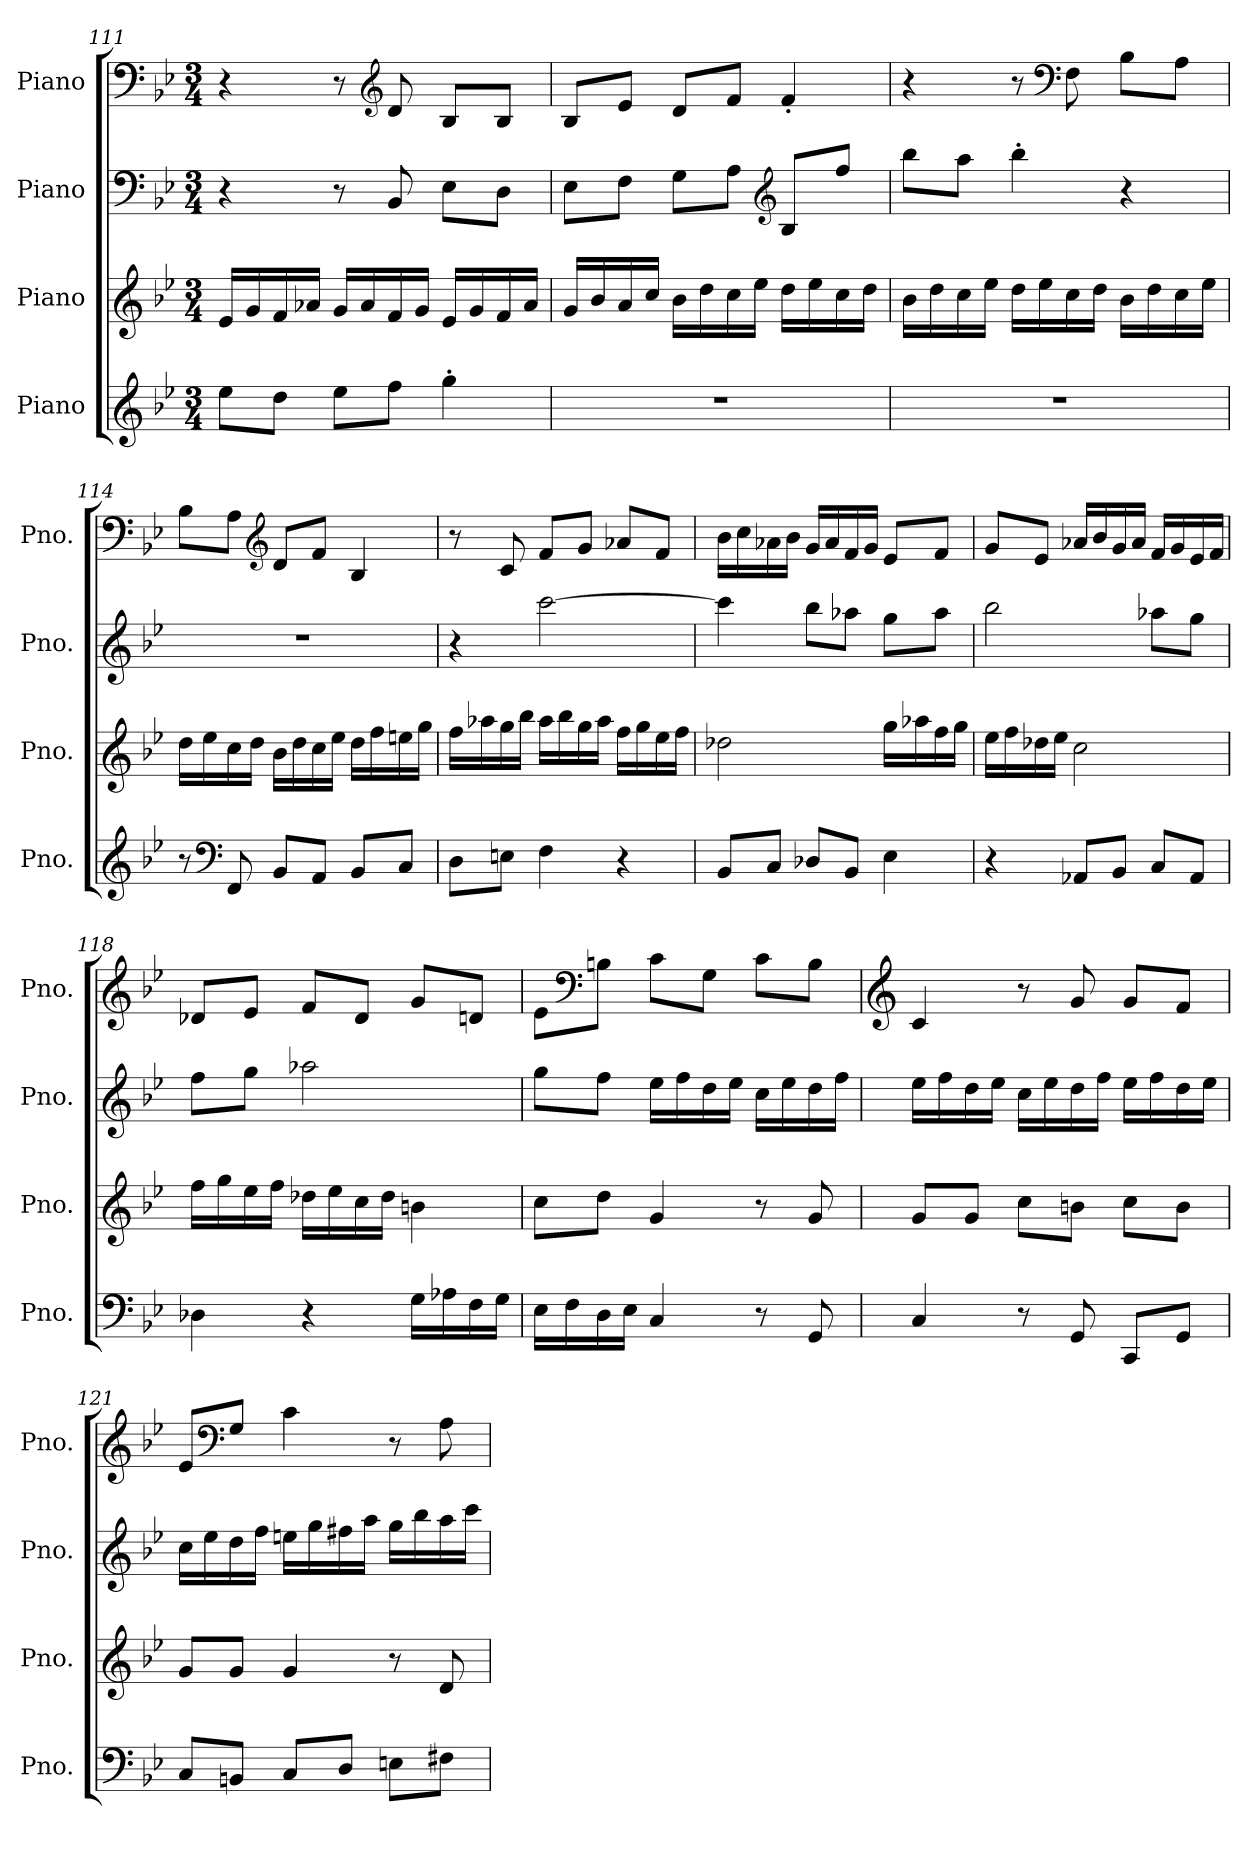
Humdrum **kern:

**kern	**kern	**kern	**kern
*part4	*part3	*part2	*part1
*staff4	*staff3	*staff2	*staff1
*I"Piano	*I"Piano	*I"Piano	*I"Piano
*I'Pno.	*I'Pno.	*I'Pno.	*I'Pno.
*clefG2	*clefG2	*clefF4	*clefF4
*k[b-e-]	*k[b-e-]	*k[b-e-]	*k[b-e-]
*M3/4	*M3/4	*M3/4	*M3/4
=111	=111	=111	=111
8ee-\L	16e-/LL	4r	4r
.	16g/	.	.
8dd\J	16f/	.	.
.	16a-X/JJ	.	.
8ee-\L	16g/LL	8r	8r
.	16a-/	.	.
*	*	*	*clefG2
8ff\J	16f/	8BB-/	8d/
.	16g/JJ	.	.
4gg'\	16e-/LL	8E-\L	8B-/L
.	16g/	.	.
.	16f/	8D\J	8B-/J
.	16a-/JJ	.	.
=112	=112	=112	=112
2.r	16g/LL	8E-\L	8B-/L
.	16b-/	.	.
.	16a/	8F\J	8e-/J
.	16cc/JJ	.	.
.	16b-\LL	8G\L	8d/L
.	16dd\	.	.
.	16cc\	8A\J	8f/J
.	16ee-\JJ	.	.
*	*	*clefG2	*
.	16dd\LL	8B-/L	4f'/
.	16ee-\	.	.
.	16cc\	8ff/J	.
.	16dd\JJ	.	.
!!LO:LB:g=z
=113	=113	=113	=113
2.r	16b-\LL	8bb-\L	4r
.	16dd\	.	.
.	16cc\	8aa\J	.
.	16ee-\JJ	.	.
.	16dd\LL	4bb-'\	8r
.	16ee-\	.	.
*	*	*	*clefF4
.	16cc\	.	8F\
.	16dd\JJ	.	.
.	16b-\LL	4r	8B-\L
.	16dd\	.	.
.	16cc\	.	8A\J
.	16ee-\JJ	.	.
=114	=114	=114	=114
8r	16dd\LL	2.r	8B-\L
.	16ee-\	.	.
*clefF4	*	*	*
8FF/	16cc\	.	8A\J
.	16dd\JJ	.	.
*	*	*	*clefG2
8BB-/L	16b-\LL	.	8d/L
.	16dd\	.	.
8AA/J	16cc\	.	8f/J
.	16ee-\JJ	.	.
8BB-/L	16dd\LL	.	4B-/
.	16ff\	.	.
8C/J	16een\	.	.
.	16gg\JJ	.	.
=115	=115	=115	=115
8D\L	16ff\LL	4r	8r
.	16aa-X\	.	.
8En\J	16gg\	.	8c/
.	16bb-\JJ	.	.
4F\	16aa-\LL	[2ccc\	8f/L
.	16bb-\	.	.
.	16gg\	.	8g/J
.	16aa-\JJ	.	.
4r	16ff\LL	.	8a-X/L
.	16gg\	.	.
.	16ee-\	.	8f/J
.	16ff\JJ	.	.
!!LO:PB:g=z
=116	=116	=116	=116
8BB-/L	2dd-X\	4ccc\]	16b-\LL
.	.	.	16cc\
8C/J	.	.	16a-X\
.	.	.	16b-\JJ
8D-X/L	.	8bb-\L	16g/LL
.	.	.	16a-/
8BB-/J	.	8aa-X\J	16f/
.	.	.	16g/JJ
4E-\	16gg\LL	8gg\L	8e-/L
.	16aa-X\	.	.
.	16ff\	8aa-\J	8f/J
.	16gg\JJ	.	.
=117	=117	=117	=117
4r	16ee-\LL	2bb-\	8g/L
.	16ff\	.	.
.	16dd-X\	.	8e-/J
.	16ee-\JJ	.	.
8AA-X/L	2cc\	.	16a-X/LL
.	.	.	16b-/
8BB-/J	.	.	16g/
.	.	.	16a-/JJ
8C/L	.	8aa-X\L	16f/LL
.	.	.	16g/
8AA-/J	.	8gg\J	16e-/
.	.	.	16f/JJ
=118	=118	=118	=118
4D-X\	16ff\LL	8ff\L	8d-X/L
.	16gg\	.	.
.	16ee-\	8gg\J	8e-/J
.	16ff\JJ	.	.
4r	16dd-X\LL	2aa-X\	8f/L
.	16ee-\	.	.
.	16cc\	.	8d-/J
.	16dd-\JJ	.	.
16G\LL	4bn\	.	8g/L
16A-X\	.	.	.
16F\	.	.	8dn/J
16G\JJ	.	.	.
!!LO:LB:g=z
=119	=119	=119	=119
16E-\LL	8cc\L	8gg\L	8e-\L
16F\	.	.	.
*	*	*	*clefF4
16D\	8dd\J	8ff\J	8Bn\J
16E-\JJ	.	.	.
4C/	4g/	16ee-\LL	8c\L
.	.	16ff\	.
.	.	16dd\	8G\J
.	.	16ee-\JJ	.
8r	8r	16cc\LL	8c\L
.	.	16ee-\	.
8GG/	8g/	16dd\	8B\J
.	.	16ff\JJ	.
=120	=120	=120	=120
*	*	*	*clefG2
4C/	8g/L	16ee-\LL	4c/
.	.	16ff\	.
.	8g/J	16dd\	.
.	.	16ee-\JJ	.
8r	8cc\L	16cc\LL	8r
.	.	16ee-\	.
8GG/	8bn\J	16dd\	8g/
.	.	16ff\JJ	.
8CC/L	8cc\L	16ee-\LL	8g/L
.	.	16ff\	.
8GG/J	8b\J	16dd\	8f/J
.	.	16ee-\JJ	.
=121	=121	=121	=121
8C/L	8g/L	16cc\LL	8e-/L
.	.	16ee-\	.
*	*	*	*clefF4
8BBn/J	8g/J	16dd\	8G/J
.	.	16ff\JJ	.
8C/L	4g/	16een\LL	4c\
.	.	16gg\	.
8D/J	.	16ff#X\	.
.	.	16aa\JJ	.
8En\L	8r	16gg\LL	8r
.	.	16bb-\	.
8F#X\J	8d/	16aa\	8A\
.	.	16ccc\JJ	.
=	=	=	=
*-	*-	*-	*-
